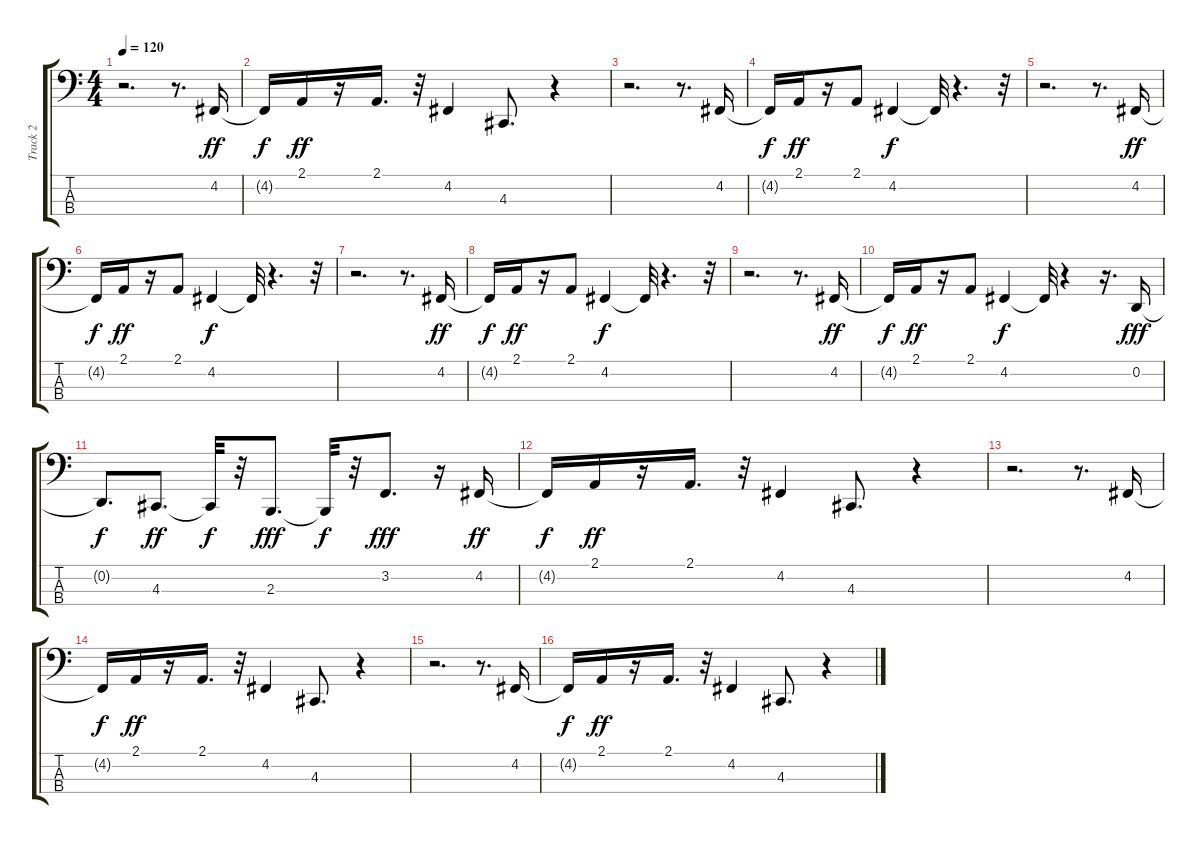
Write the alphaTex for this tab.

\track ("Track 2" "Track 2") {instrument lead1square}
\staff {score tabs}
\tuning (G2 D2 A1 E1) {hide}
\ts (4 4)
\tempo 120
\clef f4
\ks c
r.2{d dy ff} r.8{d} 4.2.16 |
4.2{t}.16{dy f} 2.1.16{dy ff} r.16 2.1.16{d} r.32 4.2.4 4.3.8{d} r.4 |
r.2{d} r.8{d} 4.2.16 |
4.2{t}.16{dy f} 2.1.16{dy ff} r.16 2.1.8 4.2.4{dy f} 4.2{t}.32 r.4{d} r.32 |
r.2{d} r.8{d} 4.2.16{dy ff} |
4.2{t}.16{dy f} 2.1.16{dy ff} r.16 2.1.8 4.2.4{dy f} 4.2{t}.32 r.4{d} r.32 |
r.2{d} r.8{d} 4.2.16{dy ff} |
4.2{t}.16{dy f} 2.1.16{dy ff} r.16 2.1.8 4.2.4{dy f} 4.2{t}.32 r.4{d} r.32 |
r.2{d} r.8{d} 4.2.16{dy ff} |
4.2{t}.16{dy f} 2.1.16{dy ff} r.16 2.1.8 4.2.4{dy f} 4.2{t}.32 r.4 r.16{d} 0.2.16{dy fff} |
0.2{t}.8{d dy f} 4.3.8{d dy ff} 4.3{t}.32{dy f} r.32 2.3.8{d dy fff} 2.3{t}.32{dy f} r.32 3.2.8{d dy fff} r.16 4.2.16{dy ff} |
4.2{t}.16{dy f} 2.1.16{dy ff} r.16 2.1.16{d} r.32 4.2.4 4.3.8{d} r.4 |
r.2{d} r.8{d} 4.2.16 |
4.2{t}.16{dy f} 2.1.16{dy ff} r.16 2.1.16{d} r.32 4.2.4 4.3.8{d} r.4 |
r.2{d} r.8{d} 4.2.16 |
4.2{t}.16{dy f} 2.1.16{dy ff} r.16 2.1.16{d} r.32 4.2.4 4.3.8{d} r.4
